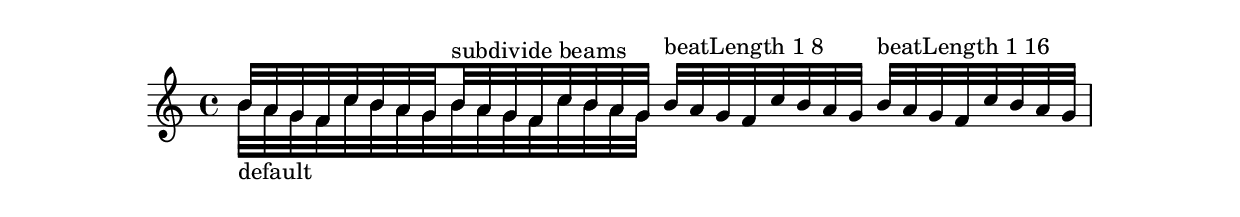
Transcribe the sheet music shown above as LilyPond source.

%% Do not edit this file; it is automatically
%% generated from LSR http://lsr.dsi.unimi.it
%% This file is in the public domain.
\version "2.13.16"

\header {
  lsrtags = "rhythms"

%% Translation of GIT committish: 1d589aa04c20d7711bf662618adbdd6d445db29d
  texidoces = "
Se pueden subdividir las barras automáticamente.  Estableciendo la
propiedad @code{subdivideBeams}, las barras se subdividen en
posiciones de pulso (tal y como se especifica en @code{beatLength}).

"
  doctitlees = "Subdivisiones de barra automáticas"

  texidoc = "
Beams can be subdivided automatically.  By setting the property
@code{subdivideBeams}, beams are subdivided at beat positions (as
specified in @code{beatLength}).

"
  doctitle = "Automatic beam subdivisions"
} % begin verbatim

\new Staff {
  \relative c'' {
    <<
      {
        \voiceOne
        \set subdivideBeams = ##t
        b32[ a g f c' b a g
        b32^"subdivide beams" a g f c' b a g]
      }
      \new Voice {
        \voiceTwo
        b32_"default"[ a g f c' b a g
        b32 a g f c' b a g]
      }
    >>
    \oneVoice
    \set beatLength = #(ly:make-moment 1 8)
    b32^"beatLength 1 8"[ a g f c' b a g]
    \set beatLength = #(ly:make-moment 1 16)
    b32^"beatLength 1 16"[ a g f c' b a g]
  }
}

